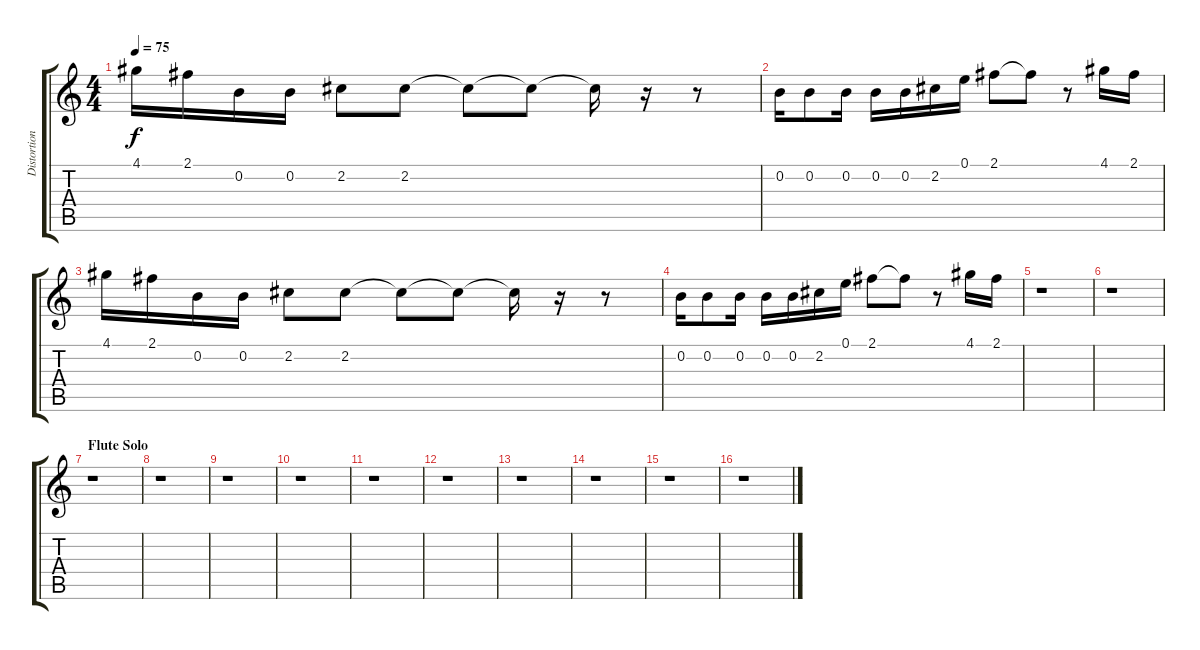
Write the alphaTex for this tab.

\track ("Distortion" "Distortion") {instrument distortionguitar}
\staff {score tabs}
\tuning (E4 B3 G3 D3 A2 E2) {hide}
\ts (4 4)
\tempo 75
\clef g2
\ks c
4.1.16{dy f} 2.1.16 0.2.16 0.2.16 2.2.8 2.2.8 2.2{t}.8 2.2{t}.8 2.2{t}.16 r.16 r.8 |
0.2.16 0.2.8 0.2.16 0.2.16 0.2.16 2.2.16 0.1.16 2.1.8 2.1{t}.8 r.8 4.1.16 2.1.16 |
4.1.16 2.1.16 0.2.16 0.2.16 2.2.8 2.2.8 2.2{t}.8 2.2{t}.8 2.2{t}.16 r.16 r.8 |
0.2.16 0.2.8 0.2.16 0.2.16 0.2.16 2.2.16 0.1.16 2.1.8 2.1{t}.8 r.8 4.1.16 2.1.16 |
r.1 |
r.1 |
\section ("" "Flute Solo")
r.1 |
r.1 |
r.1 |
r.1 |
r.1 |
r.1 |
r.1 |
r.1 |
r.1 |
r.1
